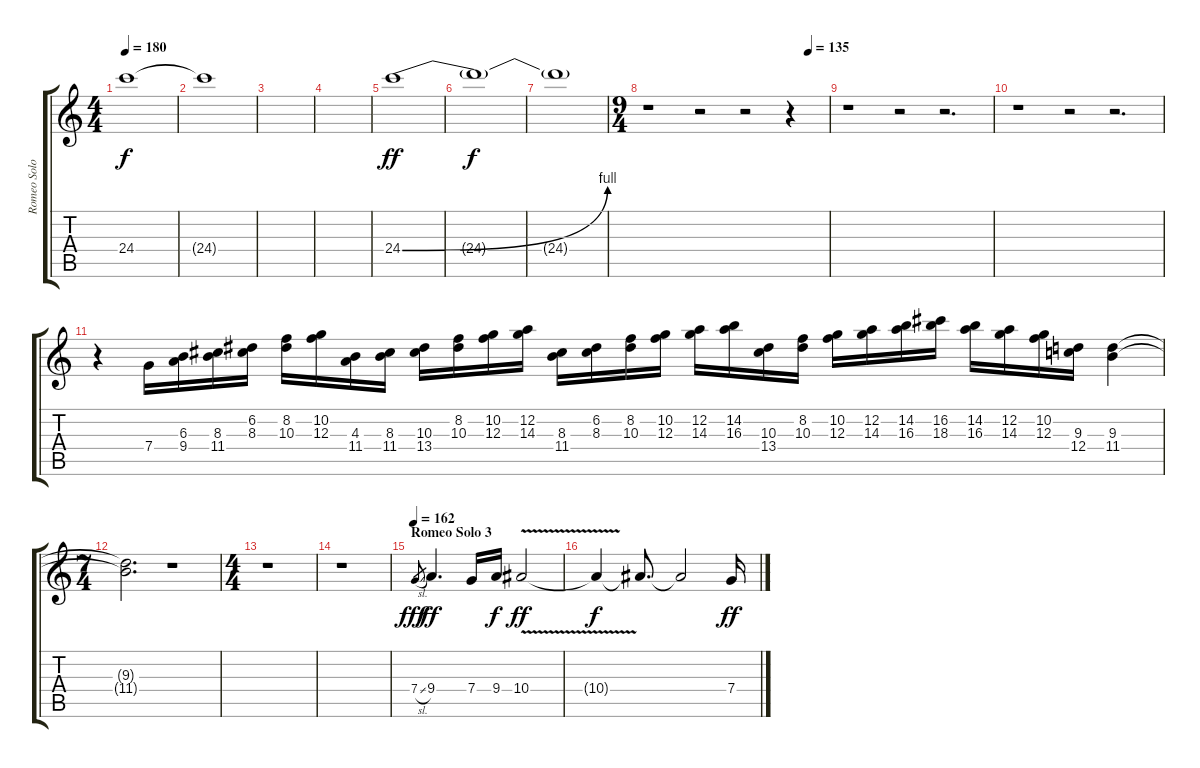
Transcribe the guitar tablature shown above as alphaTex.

\track ("Romeo Solo" "Romeo Solo") {instrument distortionguitar}
\staff {score tabs}
\tuning (D4 A3 F3 C3 G2 D2) {hide}
\ts (4 4)
\tempo 180
\clef g2
\ks c
24.4{t}.1{dy f} |
24.4{t}.1 |
|
|
24.4{be (bend 0 0 60 4)}.1{dy ff volume 7 balance 8} |
24.4{t}.1{dy f} |
24.4{t}.1 |
\ts (9 4)
\tempo (135 0.8888888888888888)
r.1 r.2 r.2 r.4 |
r.1 r.2 r.2{d} |
r.1 r.2 r.2{d} |
r.4 7.4.16{volume 12 instrument distortionguitar} (6.3 9.4).16 (8.3 11.4).16 (6.2 8.3).16 (8.2 10.3).16 (10.2 12.3).16 (4.3 11.4).16 (8.3 11.4).16 (10.3 13.4).16 (8.2 10.3).16 (10.2 12.3).16 (12.2 14.3).16 (8.3 11.4).16 (6.2 8.3).16 (8.2 10.3).16 (10.2 12.3).16 (12.2 14.3).16 (14.2 16.3).16 (10.3 13.4).16 (8.2 10.3).16 (10.2 12.3).16 (12.2 14.3).16 (14.2 16.3).16 (16.2 18.3).16 (14.2 16.3).16 (12.2 14.3).16 (10.2 12.3).16 (9.3 12.4).16 (9.3 11.4).4 |
\ts (7 4)
(9.3{t} 11.4{t}).2{d} r.1 |
\ts (4 4)
r.1 |
r.1 |
\section ("" "Romeo Solo 3")
\tempo 162
7.4{sl}.8{gr dy fff} 9.4.4{d dy ff volume 16 balance 8} 7.4.16 9.4.16{dy f} 10.4{v}.2{dy ff} |
10.4{t}.4{dy f} 10.4{t}.8{d} 10.4{t}.2 7.4{ss}.16{dy ff}
